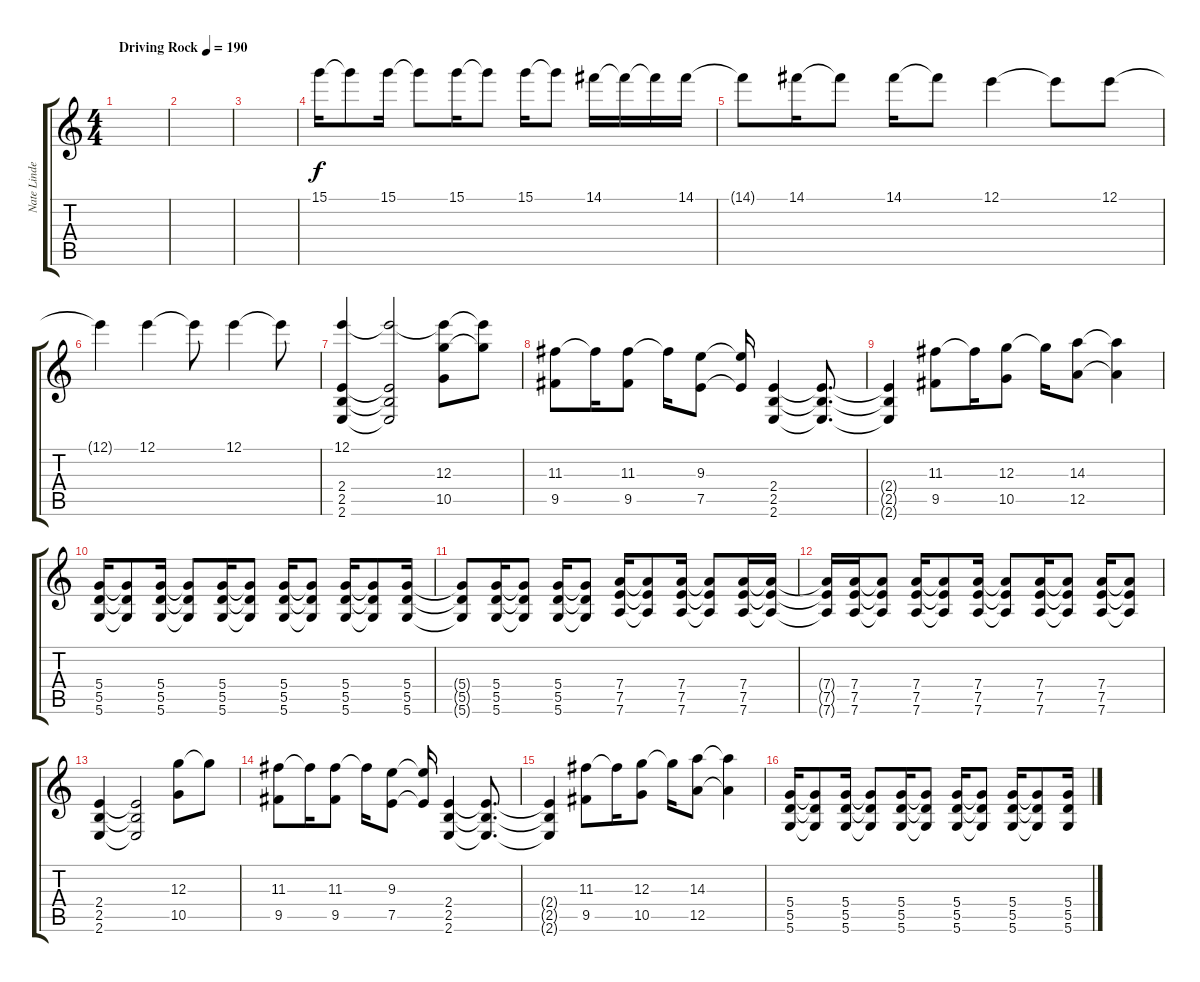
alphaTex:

\track ("Nate Lindeman" "Nate Linde") {instrument overdrivenguitar}
\staff {score tabs}
\tuning (E4 B3 G3 D3 A2 D2) {hide}
\ts (4 4)
\tempo (190 "Driving Rock")
\clef g2
\ks c
|
|
|
15.1.16{balance 13} 15.1{t}.8 15.1.16 15.1{t}.8 15.1.16 15.1{t}.8 15.1.16 15.1{t}.8 14.1.16 14.1{t}.16 14.1{t}.16 14.1.16 |
14.1{t}.8 14.1.16 14.1{t}.8 14.1.16 14.1{t}.8 12.1.4 12.1{t}.8 12.1.8 |
12.1{t}.4 12.1.4 12.1{t}.8 12.1.4 12.1{t}.8 |
(12.1 2.4 2.5 2.6).4 (12.1{t} 2.4{t} 2.5{t} 2.6{t}).2 (12.1{t} 12.3 10.5).8 (12.1{t} 12.3{t}).8 |
(11.3 9.5).8 11.3{t}.16 (11.3 9.5).8 11.3{t}.16 (9.3 7.5).8 (9.3{t} 7.5{t}).16 (2.4 2.5 2.6).4 (2.4{t} 2.5{t} 2.6{t}).8{d} |
(2.4{t} 2.5{t} 2.6{t}).4 (11.3 9.5).8 11.3{t}.16 (12.3 10.5).8 12.3{t}.16 (14.3 12.5).8 (14.3{t} 12.5{t}).4 |
(5.4 5.5 5.6).16 (5.4{t} 5.5{t} 5.6{t}).8 (5.4 5.5 5.6).16 (5.4{t} 5.5{t} 5.6{t}).8 (5.4 5.5 5.6).16 (5.4{t} 5.5{t} 5.6{t}).8 (5.4 5.5 5.6).16 (5.4{t} 5.5{t} 5.6{t}).8 (5.4 5.5 5.6).16 (5.4{t} 5.5{t} 5.6{t}).8 (5.4 5.5 5.6).16 |
(5.4{t} 5.5{t} 5.6{t}).8 (5.4 5.5 5.6).16 (5.4{t} 5.5{t} 5.6{t}).8 (5.4 5.5 5.6).16 (5.4{t} 5.5{t} 5.6{t}).8 (7.4 7.5 7.6).16 (7.4{t} 7.5{t} 7.6{t}).8 (7.4 7.5 7.6).16 (7.4{t} 7.5{t} 7.6{t}).8 (7.4 7.5 7.6).16 (7.4{t} 7.5{t} 7.6{t}).16 |
(7.4{t} 7.5{t} 7.6{t}).16 (7.4 7.5 7.6).16 (7.4{t} 7.5{t} 7.6{t}).8 (7.4 7.5 7.6).16 (7.4{t} 7.5{t} 7.6{t}).8 (7.4 7.5 7.6).16 (7.4{t} 7.5{t} 7.6{t}).8 (7.4 7.5 7.6).16 (7.4{t} 7.5{t} 7.6{t}).8 (7.4 7.5 7.6).16 (7.4{t} 7.5{t} 7.6{t}).8 |
(2.4 2.5 2.6).4 (2.4{t} 2.5{t} 2.6{t}).2 (12.3 10.5).8 12.3{t}.8 |
(11.3 9.5).8 11.3{t}.16 (11.3 9.5).8 11.3{t}.16 (9.3 7.5).8 (9.3{t} 7.5{t}).16 (2.4 2.5 2.6).4 (2.4{t} 2.5{t} 2.6{t}).8{d} |
(2.4{t} 2.5{t} 2.6{t}).4 (11.3 9.5).8 11.3{t}.16 (12.3 10.5).8 12.3{t}.16 (14.3 12.5).8 (14.3{t} 12.5{t}).4 |
(5.4 5.5 5.6).16 (5.4{t} 5.5{t} 5.6{t}).8 (5.4 5.5 5.6).16 (5.4{t} 5.5{t} 5.6{t}).8 (5.4 5.5 5.6).16 (5.4{t} 5.5{t} 5.6{t}).8 (5.4 5.5 5.6).16 (5.4{t} 5.5{t} 5.6{t}).8 (5.4 5.5 5.6).16 (5.4{t} 5.5{t} 5.6{t}).8 (5.4 5.5 5.6).16
